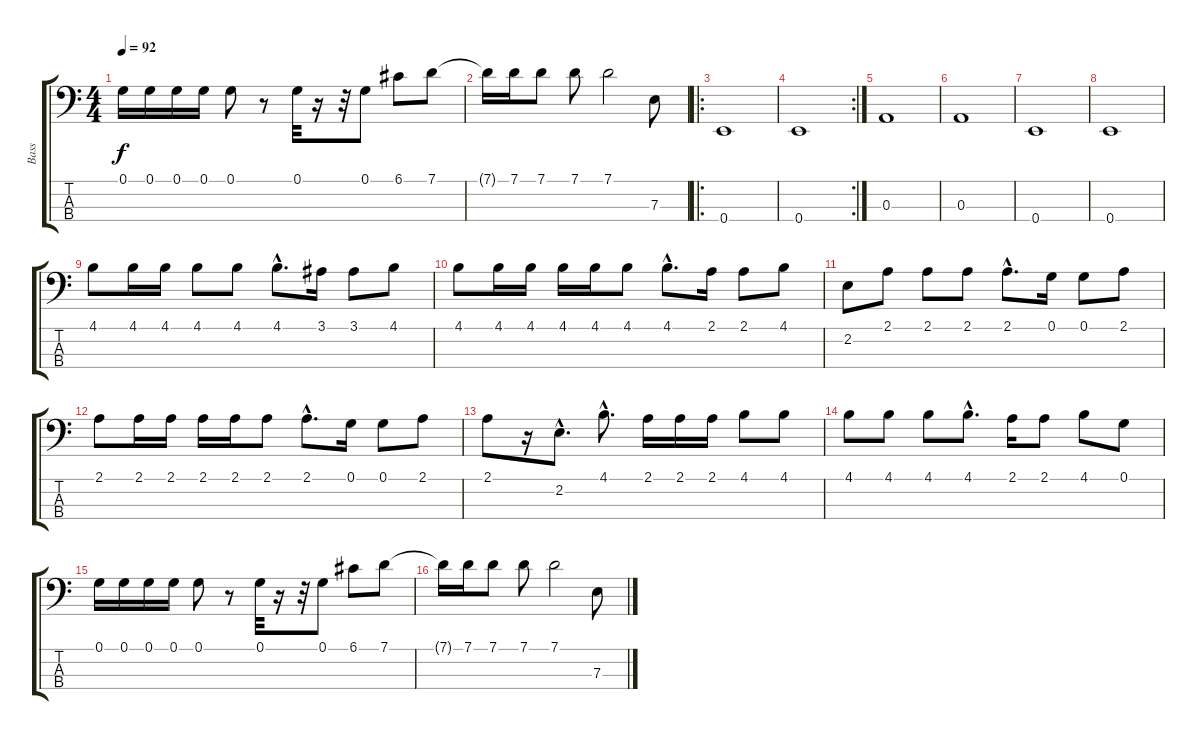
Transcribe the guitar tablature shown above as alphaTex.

\track ("Bass" "Bass") {instrument electricbassfinger}
\staff {score tabs}
\tuning (G2 D2 A1 E1) {hide}
\ts (4 4)
\tempo 92
\clef f4
\ks c
0.1.16{dy f} 0.1.16 0.1.16 0.1.16 0.1.8 r.8 0.1.32 r.16 r.32 0.1.8 6.1.8 7.1.8 |
7.1{t}.16 7.1.16 7.1.8 7.1.8 7.1.2 7.3.8 |
\ro
0.4.1 |
\rc 2
0.4.1 |
0.3.1 |
0.3.1 |
0.4.1 |
0.4.1 |
4.1.8 4.1.16 4.1.16 4.1.8 4.1.8 4.1{hac}.8{d} 3.1.16 3.1.8 4.1.8 |
4.1.8 4.1.16 4.1.16 4.1.16 4.1.16 4.1.8 4.1{hac}.8{d} 2.1.16 2.1.8 4.1.8 |
2.2.8 2.1.8 2.1.8 2.1.8 2.1{hac}.8{d} 0.1.16 0.1.8 2.1.8 |
2.1.8 2.1.16 2.1.16 2.1.16 2.1.16 2.1.8 2.1{hac}.8{d} 0.1.16 0.1.8 2.1.8 |
2.1.8 r.16 2.2{hac}.8{d} 4.1{hac}.8{d} 2.1.16 2.1.16 2.1.16 4.1.8 4.1.8 |
4.1.8 4.1.8 4.1.8 4.1{hac}.8{d} 2.1.16 2.1.8 4.1.8 0.1.8 |
0.1.16 0.1.16 0.1.16 0.1.16 0.1.8 r.8 0.1.32 r.16 r.32 0.1.8 6.1.8 7.1.8 |
7.1{t}.16 7.1.16 7.1.8 7.1.8 7.1.2 7.3.8
